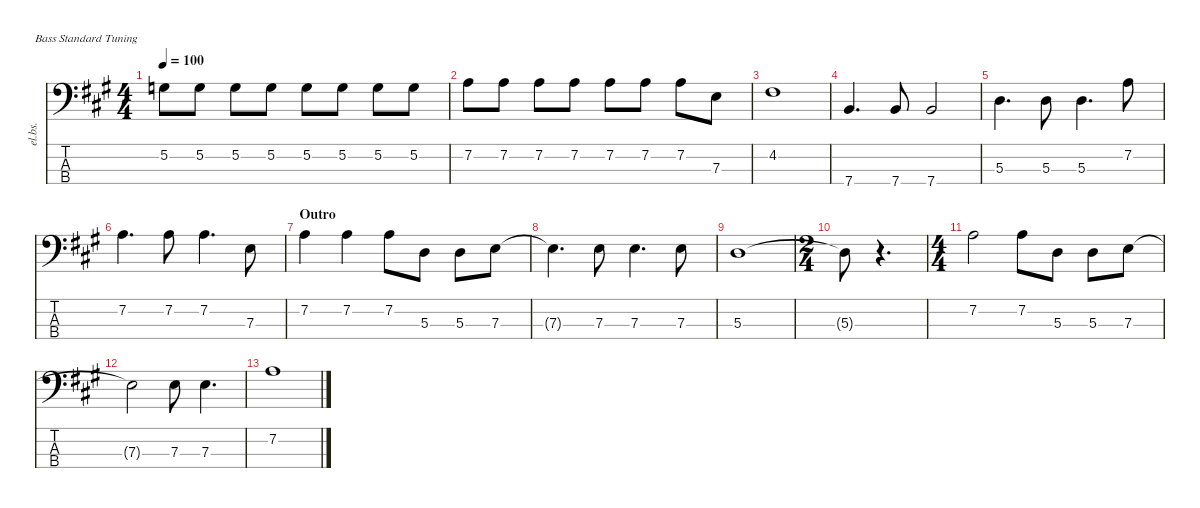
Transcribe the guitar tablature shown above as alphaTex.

\defaultSystemsLayout 4
\hideDynamics
\bracketExtendMode nobrackets
\otherSystemsTrackNameOrientation horizontal
\track ("Bass" "el.bs.") {instrument electricbasspick}
\staff {score tabs}
\tuning (G2 D2 A1 E1)
\ts (4 4)
\tempo 100
\clef f4
\ks a
5.2{acc forcenatural}.8{dy f beam Down} 5.2{acc forcenatural}.8{beam Down} 5.2{acc forcenatural}.8{beam Down} 5.2{acc forcenatural}.8{beam Down} 5.2{acc forcenatural}.8{beam Down} 5.2{acc forcenatural}.8{beam Down} 5.2{acc forcenatural}.8{beam Down} 5.2{acc forcenatural}.8{beam Down} |
7.2{acc forcenatural}.8{beam Down} 7.2{acc forcenatural}.8{beam Down} 7.2{acc forcenatural}.8{beam Down} 7.2{acc forcenatural}.8{beam Down} 7.2{acc forcenatural}.8{beam Down} 7.2{acc forcenatural}.8{beam Down} 7.2{acc forcenatural}.8{beam Down} 7.3{acc forcenatural}.8{beam Down} |
4.2{acc #}.1{beam Down} |
7.4{acc forcenatural}.4{d beam Up} 7.4{acc forcenatural}.8{beam Up} 7.4{acc forcenatural}.2{beam Up} |
5.3{acc forcenatural}.4{d beam Down} 5.3{acc forcenatural}.8{beam Down} 5.3{acc forcenatural}.4{d beam Down} 7.2{acc forcenatural}.8{beam Down} |
7.2{acc forcenatural}.4{d beam Down} 7.2{acc forcenatural}.8{beam Down} 7.2{acc forcenatural}.4{d beam Down} 7.3{acc forcenatural}.8{beam Down} |
\section ("" "Outro")
7.2{acc forcenatural}.4{beam Down} 7.2{acc forcenatural}.4{beam Down} 7.2{acc forcenatural}.8{beam Down} 5.3{acc forcenatural}.8{beam Down} 5.3{acc forcenatural}.8{beam Down} 7.3{acc forcenatural}.8{beam Down} |
7.3{t acc forcenatural}.4{d beam Down} 7.3{acc forcenatural}.8{beam Down} 7.3{acc forcenatural}.4{d beam Down} 7.3{acc forcenatural}.8{beam Down} |
5.3{acc forcenatural}.1{beam Down} |
\ts (2 4)
5.3{t acc forcenatural}.8{beam Down} r.4{d beam Down} |
\ts (4 4)
7.2{acc forcenatural}.2{beam Down} 7.2{acc forcenatural}.8{beam Down} 5.3{acc forcenatural}.8{beam Down} 5.3{acc forcenatural}.8{beam Down} 7.3{acc forcenatural}.8{beam Down} |
7.3{t acc forcenatural}.2{beam Down} 7.3{acc forcenatural}.8{beam Down} 7.3{acc forcenatural}.4{d beam Down} |
7.2{acc forcenatural}.1{beam Down}
